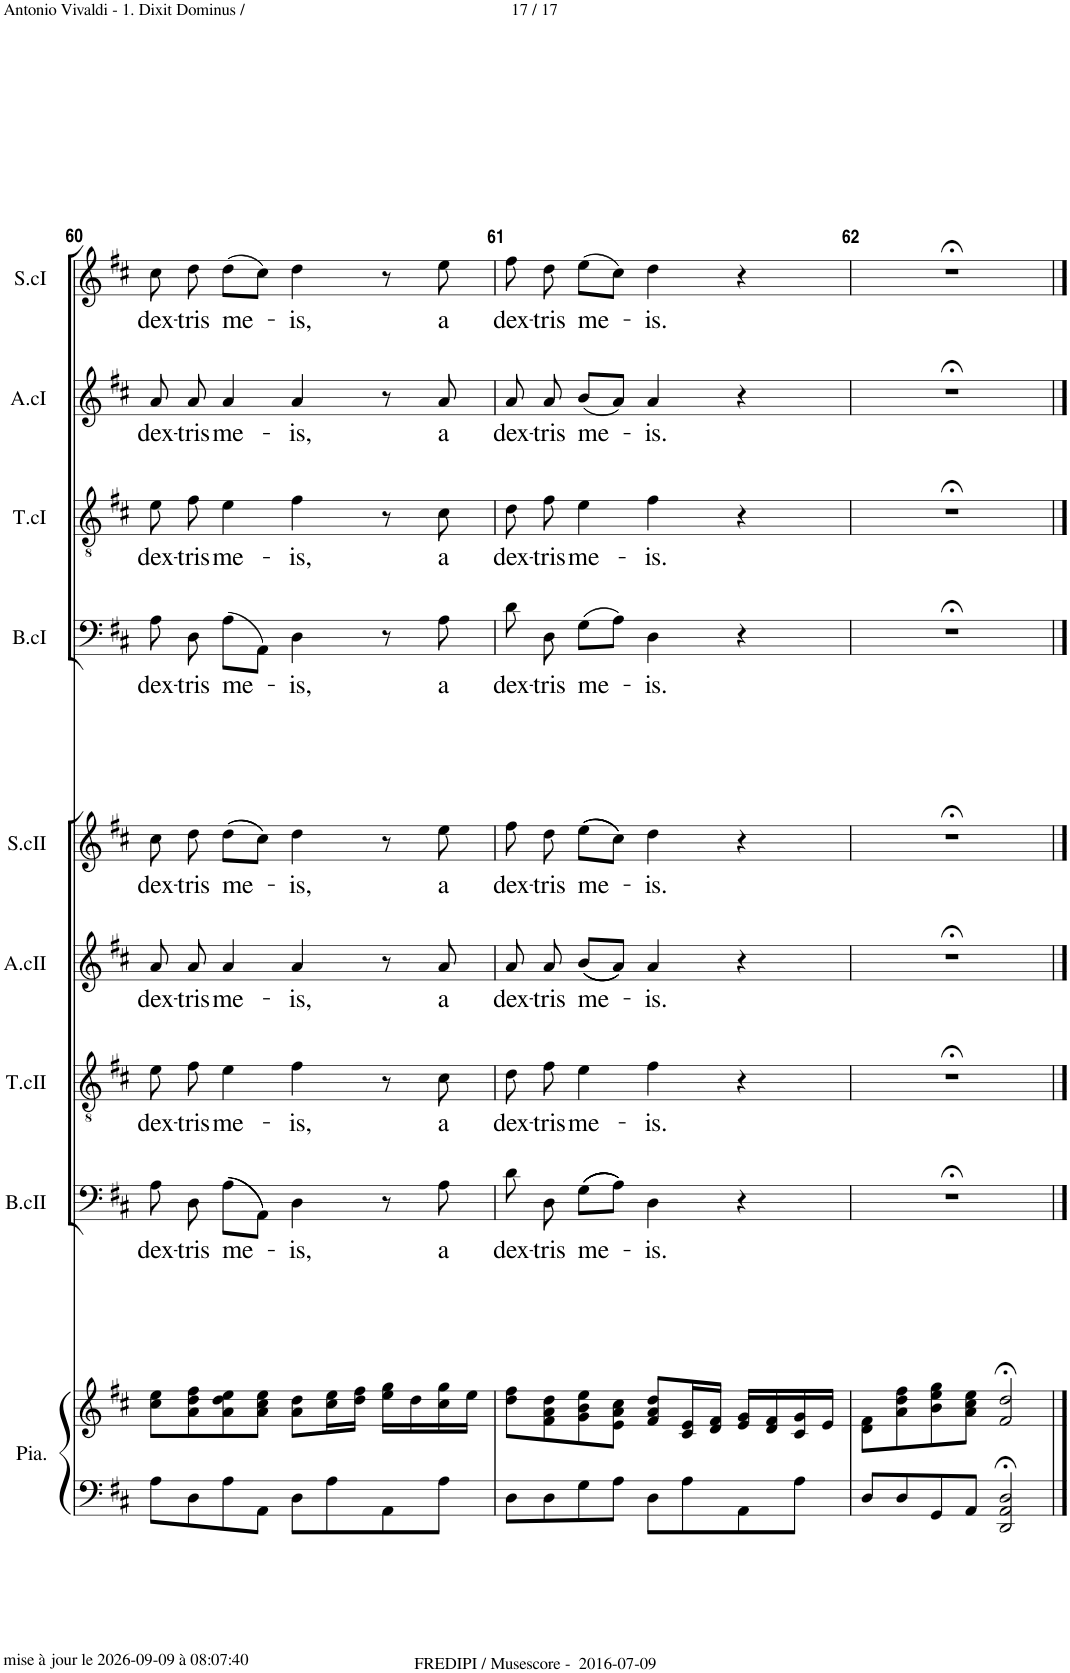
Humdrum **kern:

**kern	**kern	**kern	**text	**kern	**text	**kern	**text	**kern	**text	**kern	**text	**kern	**text	**kern	**text	**kern	**text
*part9	*part9	*part8	*part8	*part7	*part7	*part6	*part6	*part5	*part5	*part4	*part4	*part3	*part3	*part2	*part2	*part1	*part1
*staff10	*staff9	*staff8	*staff8	*staff7	*staff7	*staff6	*staff6	*staff5	*staff5	*staff4	*staff4	*staff3	*staff3	*staff2	*staff2	*staff1	*staff1
*I"Piano	*	*I"Basse Choeur II	*	*I"Ténor Choeur II	*	*I"Alto Choeur II	*	*I"Soprano Choeur II	*	*I"Basse Choeur I	*	*I"Ténor Choeur I	*	*I"Alto Choeur I	*	*I"Soprano Choeur I	*
*I'Pia.	*	*I'B.cII	*	*I'T.cII	*	*I'A.cII	*	*I'S.cII	*	*I'B.cI	*	*I'T.cI	*	*I'A.cI	*	*I'S.cI	*
!!LO:PB:g=z
*clefF4	*clefG2	*clefF4	*	*clefGv2	*	*clefG2	*	*clefG2	*	*clefF4	*	*clefGv2	*	*clefG2	*	*clefG2	*
*k[f#c#]	*k[f#c#]	*k[f#c#]	*	*k[f#c#]	*	*k[f#c#]	*	*k[f#c#]	*	*k[f#c#]	*	*k[f#c#]	*	*k[f#c#]	*	*k[f#c#]	*
*M4/4	*M4/4	*M4/4	*	*M4/4	*	*M4/4	*	*M4/4	*	*M4/4	*	*M4/4	*	*M4/4	*	*M4/4	*
*met(c)	*met(c)	*met(c)	*	*met(c)	*	*met(c)	*	*met(c)	*	*met(c)	*	*met(c)	*	*met(c)	*	*met(c)	*
=60	=60	=60	=60	=60	=60	=60	=60	=60	=60	=60	=60	=60	=60	=60	=60	=60	=60
!	!	!	!LO:LY:b	!	!LO:LY:b	!	!LO:LY:b	!	!LO:LY:b	!	!LO:LY:b	!	!LO:LY:b	!	!LO:LY:b	!	!LO:LY:b
8A\L	8cc#\ 8ee\L	8A\	dex-	8e\L	dex-	8a/	dex-	8cc#\	dex-	8A\	dex-	8e\L	dex-	8a/	dex-	8cc#\	dex-
!	!	!	!LO:LY:b	!	!LO:LY:b	!	!LO:LY:b	!	!LO:LY:b	!	!LO:LY:b	!	!LO:LY:b	!	!LO:LY:b	!	!LO:LY:b
8D\	8a\ 8dd\ 8ff#\	8D\	-tris	8f#\J	-tris	8a/	-tris	8dd\	-tris	8D\	-tris	8f#\J	-tris	8a/	-tris	8dd\	-tris
!	!	!	!LO:LY:b	!	!LO:LY:b	!	!LO:LY:b	!	!LO:LY:b	!	!LO:LY:b	!	!LO:LY:b	!	!LO:LY:b	!	!LO:LY:b
8A\	8a\ 8dd\ 8ee\	((8A\L	me-	4e\	me-	4a/	me-	((8dd\L	me-	(8A\L	me-	4e\	me-	4a/	me-	(8dd\L	me-
8AA\J	8a\ 8cc#\ 8ee\J	8AA\J))	.	.	.	.	.	8cc#\J))	.	8AA\J)	.	.	.	.	.	8cc#\J)	.
!	!	!	!LO:LY:b	!	!LO:LY:b	!	!LO:LY:b	!	!LO:LY:b	!	!LO:LY:b	!	!LO:LY:b	!	!LO:LY:b	!	!LO:LY:b
8D\L	8a\ 8dd\L	4D\	-is,	4f#\	-is,	4a/	-is,	4dd\	-is,	4D\	-is,	4f#\	-is,	4a/	-is,	4dd\	-is,
8A\	16cc#\ 16ee\L	.	.	.	.	.	.	.	.	.	.	.	.	.	.	.	.
.	16dd\ 16ff#\JJ	.	.	.	.	.	.	.	.	.	.	.	.	.	.	.	.
8AA\	16ee\ 16gg\LL	8r	.	8r	.	8r	.	8r	.	8r	.	8r	.	8r	.	8r	.
.	16dd\	.	.	.	.	.	.	.	.	.	.	.	.	.	.	.	.
!	!	!	!LO:LY:b	!	!LO:LY:b	!	!LO:LY:b	!	!LO:LY:b	!	!LO:LY:b	!	!LO:LY:b	!	!LO:LY:b	!	!LO:LY:b
8A\J	16cc#\ 16gg\	8A\	a	8c#\	a	8a/	a	8ee\	a	8A\	a	8c#\	a	8a/	a	8ee\	a
.	16ee\JJ	.	.	.	.	.	.	.	.	.	.	.	.	.	.	.	.
=61	=61	=61	=61	=61	=61	=61	=61	=61	=61	=61	=61	=61	=61	=61	=61	=61	=61
!	!	!	!LO:LY:b	!	!LO:LY:b	!	!LO:LY:b	!	!LO:LY:b	!	!LO:LY:b	!	!LO:LY:b	!	!LO:LY:b	!	!LO:LY:b
8D\L	8dd\ 8ff#\L	8d\	dex-	8d\L	dex-	8a/	dex-	8ff#\	dex-	8d\	dex-	8d\L	dex-	8a/	dex-	8ff#\	dex-
!	!	!	!LO:LY:b	!	!LO:LY:b	!	!LO:LY:b	!	!LO:LY:b	!	!LO:LY:b	!	!LO:LY:b	!	!LO:LY:b	!	!LO:LY:b
8D\	8f#\ 8a\ 8dd\	8D\	-tris	8f#\J	-tris	8a/	-tris	8dd\	-tris	8D\	-tris	8f#\J	-tris	8a/	-tris	8dd\	-tris
!	!	!	!LO:LY:b	!	!LO:LY:b	!	!LO:LY:b	!	!LO:LY:b	!	!LO:LY:b	!	!LO:LY:b	!	!LO:LY:b	!	!LO:LY:b
8G\	8g\ 8b\ 8ee\	((((8G\L	me-	4e\	me-	(((8b/L	-me-	(((8ee\L	-me-	(8G\L	me-	4e\	me-	(8b/L	-me-	(8ee\L	-me-
8A\J	8e\ 8a\ 8cc#\J	8A\J))))	.	.	.	8a/J)))	.	8cc#\J)))	.	8A\J)	.	.	.	8a/J)	.	8cc#\J)	.
!	!	!	!LO:LY:b	!	!LO:LY:b	!	!LO:LY:b	!	!LO:LY:b	!	!LO:LY:b	!	!LO:LY:b	!	!LO:LY:b	!	!LO:LY:b
8D\L	8f#/ 8a/ 8dd/L	4D\	-is.	4f#\	-is.	4a/	-is.	4dd\	-is.	4D\	-is.	4f#\	-is.	4a/	-is.	4dd\	-is.
8A\	16c#/ 16e/L	.	.	.	.	.	.	.	.	.	.	.	.	.	.	.	.
.	16d/ 16f#/JJ	.	.	.	.	.	.	.	.	.	.	.	.	.	.	.	.
8AA\	16e/ 16g/LL	4r	.	4r	.	4r	.	4r	.	4r	.	4r	.	4r	.	4r	.
.	16d/ 16f#/	.	.	.	.	.	.	.	.	.	.	.	.	.	.	.	.
8A\J	16c#/ 16g/	.	.	.	.	.	.	.	.	.	.	.	.	.	.	.	.
.	16e/JJ	.	.	.	.	.	.	.	.	.	.	.	.	.	.	.	.
=62	=62	=62	=62	=62	=62	=62	=62	=62	=62	=62	=62	=62	=62	=62	=62	=62	=62
8D/L	8d\ 8f#\L	1r;<	.	1r;<	.	1r;<	.	1r;<	.	1r;<	.	1r;<	.	1r;<	.	1r;<	.
8D/	8a\ 8dd\ 8ff#\	.	.	.	.	.	.	.	.	.	.	.	.	.	.	.	.
8GG/	8b\ 8ee\ 8gg\	.	.	.	.	.	.	.	.	.	.	.	.	.	.	.	.
8AA/J	8a\ 8cc#\ 8ee\J	.	.	.	.	.	.	.	.	.	.	.	.	.	.	.	.
2DD/;< 2AA/;< 2D/;<	2f#/;< 2dd/;<	.	.	.	.	.	.	.	.	.	.	.	.	.	.	.	.
==	==	==	==	==	==	==	==	==	==	==	==	==	==	==	==	==	==
*-	*-	*-	*-	*-	*-	*-	*-	*-	*-	*-	*-	*-	*-	*-	*-	*-	*-
